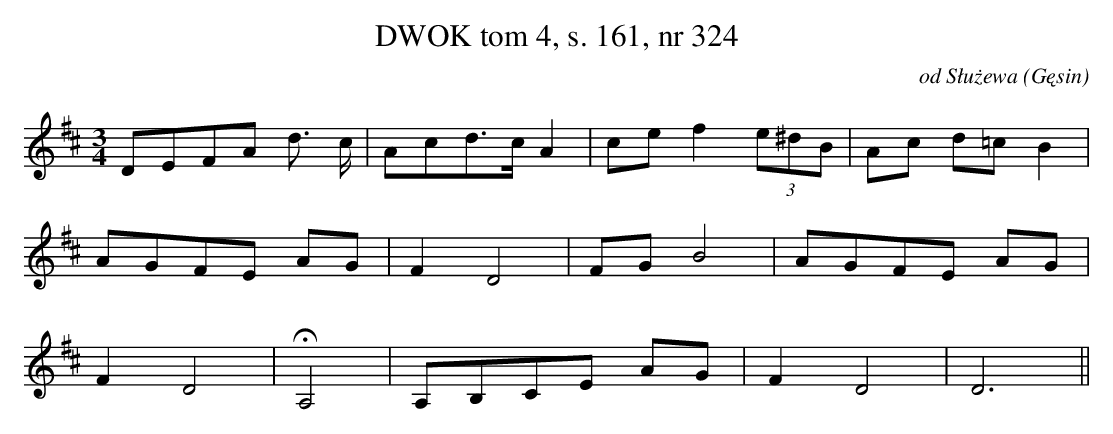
X:1
T: DWOK tom 4, s. 161, nr 324
O: od Służewa (Gęsin)
L: 1/16
M: 3/4
K: D
D2E2F2A2 d3 c | A2c2d3c A4 | c2e2 f4 (3e2^d2B2 | A2c2 d2=c2 B4 |
A2G2F2E2 A2G2 | F4 D8 | F2G2 B8 | A2G2F2E2 A2G2 |
F4 D8 | HA,8 | A,2B,2C2E2 A2G2 | F4 D8 | D12 ||
